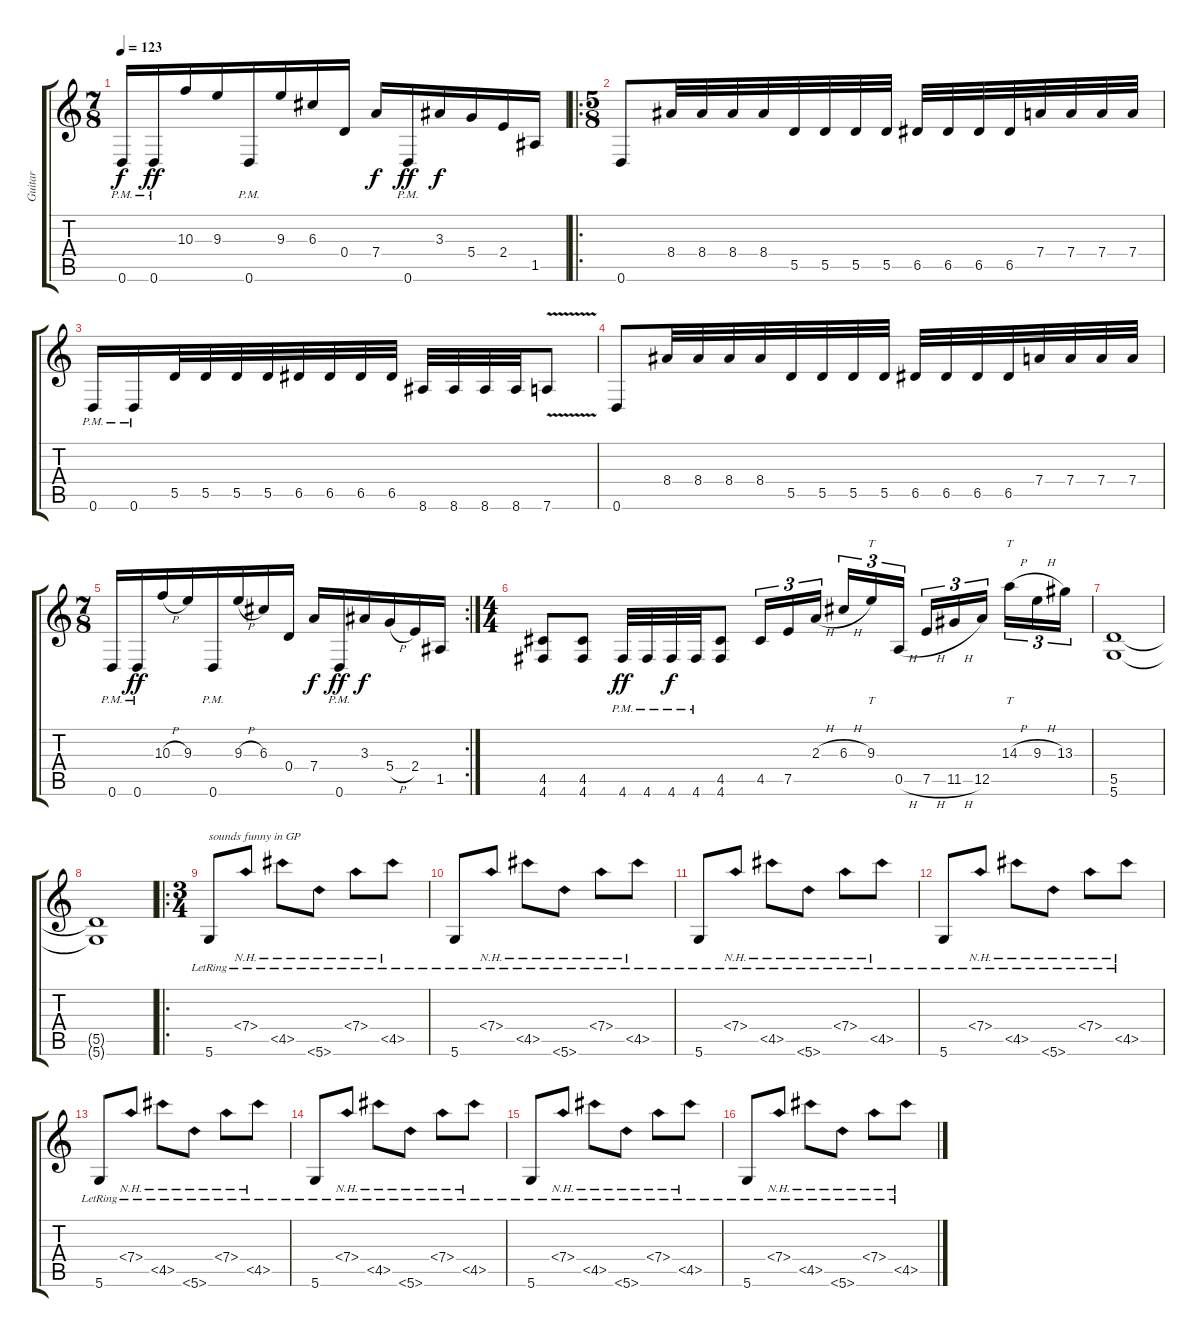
\track ("Guitar" "Guitar") {instrument distortionguitar}
\staff {score tabs}
\tuning (E4 B3 G3 D3 A2 D2) {hide}
\ts (7 8)
\tempo 123
\clef g2
\ks c
0.6{pm}.16{dy f} 0.6{pm}.16{dy ff} 10.3.16 9.3.16 0.6{pm}.16 9.3.16 6.3.16 0.4.16 7.4.16{dy f} 0.6{pm}.16{dy ff} 3.3.16{dy f} 5.4.16 2.4.16 1.5.16 |
\ro
\ts (5 8)
0.6.8 8.4.32 8.4.32 8.4.32 8.4.32 5.5.32 5.5.32 5.5.32 5.5.32 6.5.32 6.5.32 6.5.32 6.5.32 7.4.32 7.4.32 7.4.32 7.4.32 |
0.6{pm}.16 0.6{pm}.16 5.5.32 5.5.32 5.5.32 5.5.32 6.5.32 6.5.32 6.5.32 6.5.32 8.6.32 8.6.32 8.6.32 8.6.32 7.6{v}.8 |
0.6.8 8.4.32 8.4.32 8.4.32 8.4.32 5.5.32 5.5.32 5.5.32 5.5.32 6.5.32 6.5.32 6.5.32 6.5.32 7.4.32 7.4.32 7.4.32 7.4.32 |
\rc 2
\ts (7 8)
0.6{pm}.16 0.6{pm}.16{dy ff} 10.3{h}.16 9.3.16 0.6{pm}.16 9.3{h}.16 6.3.16 0.4.16 7.4.16{dy f} 0.6{pm}.16{dy ff} 3.3.16{dy f} 5.4{h}.16 2.4.16 1.5.16 |
\ts (4 4)
(4.5 4.6).8 (4.5 4.6).8 4.6{pm}.32{dy ff} 4.6{pm}.32 4.6{pm}.32{dy f} 4.6{pm}.32 (4.5 4.6).8 4.5.16{tu (3 2)} 7.5.16{tu (3 2)} 2.3{h}.16{tu (3 2) beam splitsecondary} 6.3{h}.16{tu (3 2)} 9.3.16{tt tu (3 2)} 0.5{h}.16{tu (3 2)} 7.5{h}.16{tu (3 2)} 11.5{h}.16{tu (3 2)} 12.5.16{tu (3 2) beam splitsecondary} 14.3{h}.16{tt tu (3 2)} 9.3{h}.16{tu (3 2)} 13.3.16{tu (3 2)} |
(5.5 5.6).1 |
(5.5{t} 5.6{t}).1 |
\ro
\ts (3 4)
5.6{lr}.8{txt "sounds funny in GP"} 7.4{nh lr}.8 4.5{nh lr}.8 5.6{nh lr}.8 7.4{nh lr}.8 4.5{nh lr}.8 |
5.6{lr}.8 7.4{nh lr}.8 4.5{nh lr}.8 5.6{nh lr}.8 7.4{nh lr}.8 4.5{nh lr}.8 |
5.6{lr}.8 7.4{nh lr}.8 4.5{nh lr}.8 5.6{nh lr}.8 7.4{nh lr}.8 4.5{nh lr}.8 |
5.6{lr}.8 7.4{nh lr}.8 4.5{nh lr}.8 5.6{nh lr}.8 7.4{nh lr}.8 4.5{nh lr}.8 |
5.6{lr}.8 7.4{nh lr}.8 4.5{nh lr}.8 5.6{nh lr}.8 7.4{nh lr}.8 4.5{nh lr}.8 |
5.6{lr}.8 7.4{nh lr}.8 4.5{nh lr}.8 5.6{nh lr}.8 7.4{nh lr}.8 4.5{nh lr}.8 |
5.6{lr}.8 7.4{nh lr}.8 4.5{nh lr}.8 5.6{nh lr}.8 7.4{nh lr}.8 4.5{nh lr}.8 |
5.6{lr}.8 7.4{nh lr}.8 4.5{nh lr}.8 5.6{nh lr}.8 7.4{nh lr}.8 4.5{nh lr}.8
